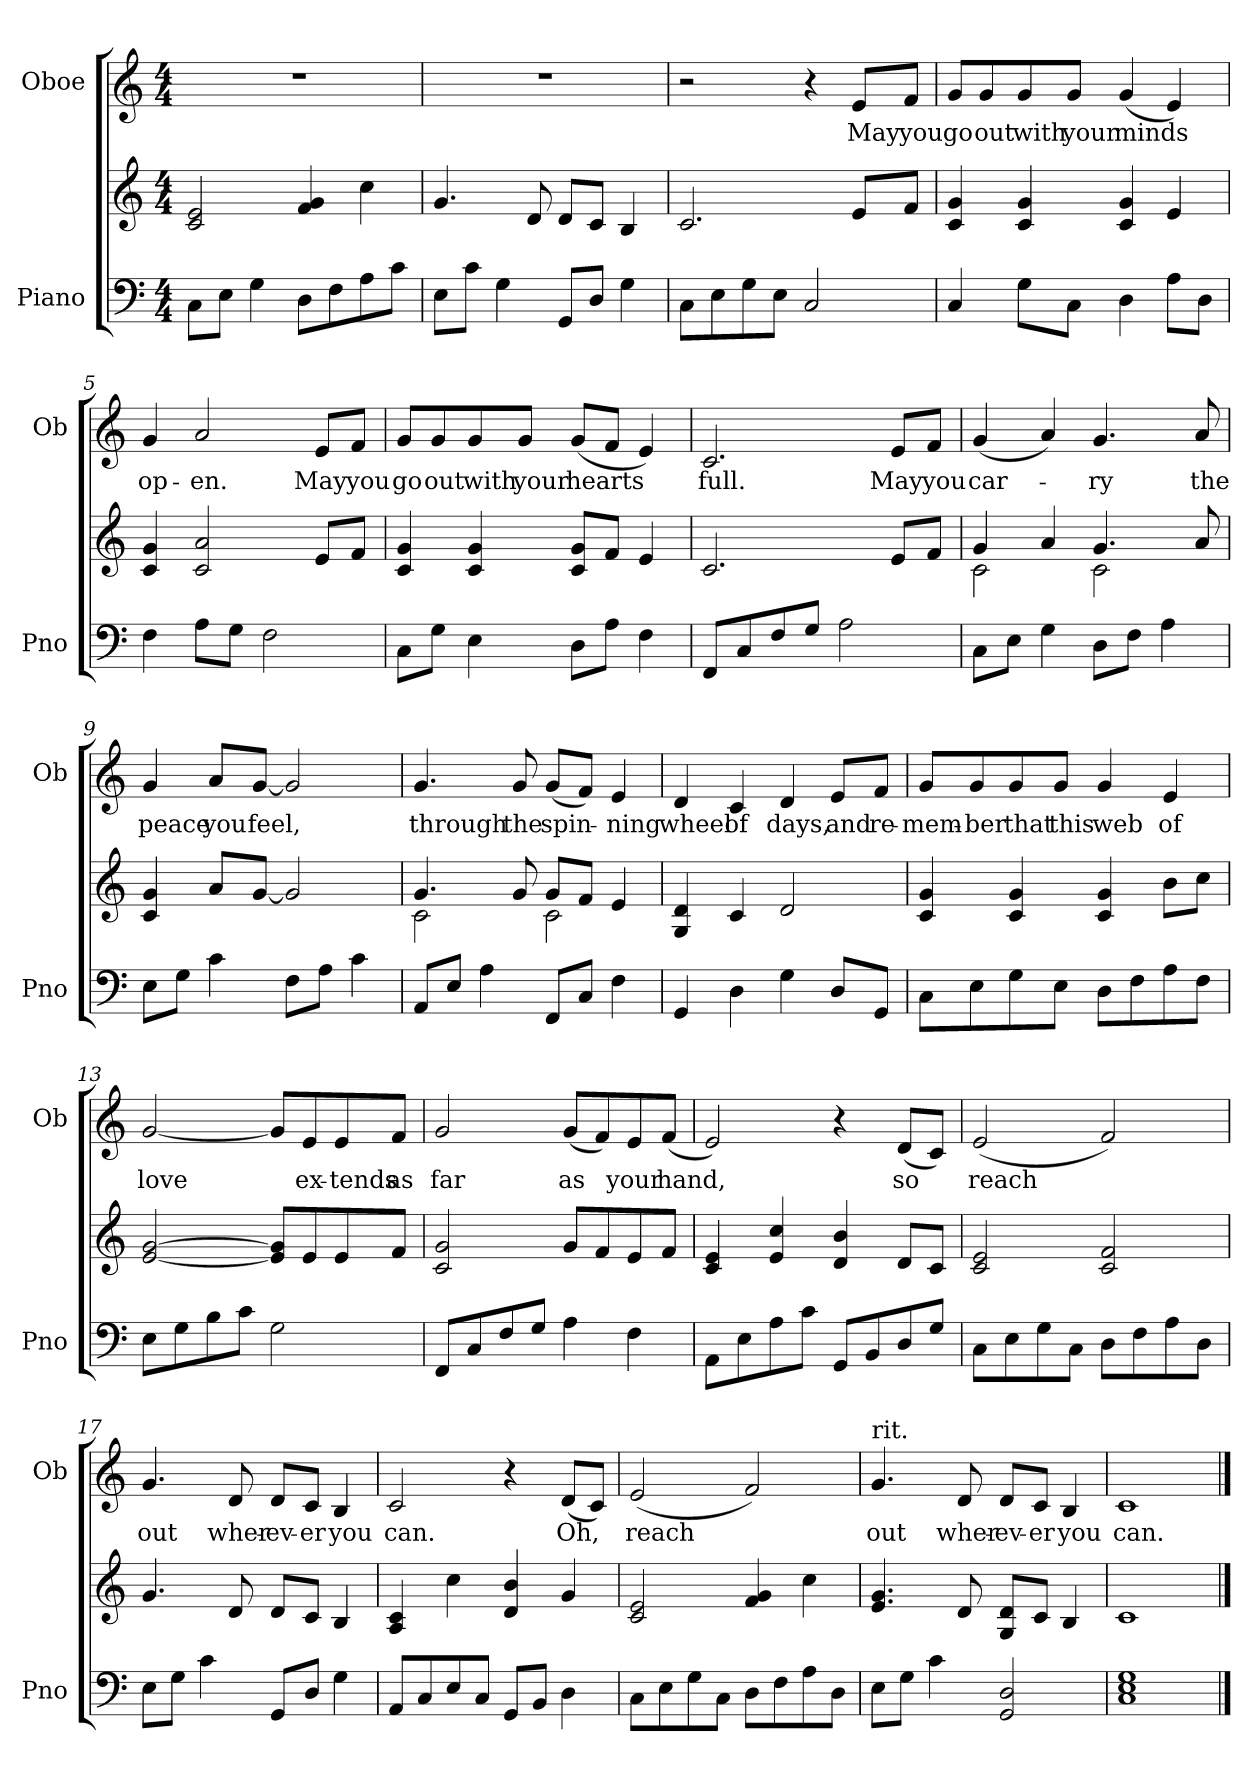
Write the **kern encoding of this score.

**kern	**kern	**kern	**text
*part2	*part2	*part1	*part1
*staff3	*staff2	*staff1	*staff1
*I"Piano	*	*I"Oboe	*
*I'Pno	*	*I'Ob	*
*clefF4	*clefG2	*clefG2	*
*k[]	*k[]	*k[]	*
*M4/4	*M4/4	*M4/4	*
=1	=1	=1	=1
!	!	!LO:TX:a:t=With love	!
*	*	*^	*
8C\L	2c/ 2e/	1r	4ryy	.
8E\J	.	.	.	.
*	*	*MM100	*	*
4G\	.	.	2.ryy	.
8D\L	4f/ 4g/	.	.	.
8F\	.	.	.	.
8A\	4cc\	.	.	.
8c\J	.	.	.	.
*	*	*v	*v	*
=2	=2	=2	=2
8E\L	4.g/	1r	.
8c\J	.	.	.
4G\	.	.	.
.	8d/	.	.
8GG/L	8d/L	.	.
8D/J	8c/J	.	.
4G\	4B/	.	.
=3	=3	=3	=3
8C\L	2.c/	2r	.
8E\	.	.	.
8G\	.	.	.
8E\J	.	.	.
2C/	.	4r	.
!	!	!	!LO:LY:b
.	8e/L	8e/L	May
!	!	!	!LO:LY:b
.	8f/J	8f/J	you
=4	=4	=4	=4
!	!	!	!LO:LY:b
4C/	4c/ 4g/	8g/L	go
!	!	!	!LO:LY:b
.	.	8g/	out
!	!	!	!LO:LY:b
8G\L	4c/ 4g/	8g/	with
!	!	!	!LO:LY:b
8C\J	.	8g/J	your
!	!	!	!LO:LY:b
4D\	4c/ 4g/	(<4g/	minds
8A\L	4e/	4e/)	.
8D\J	.	.	.
!!LO:LB:g=z
=5	=5	=5	=5
!	!	!	!LO:LY:b
4F\	4c/ 4g/	4g/	op-
!	!	!	!LO:LY:b
8A\L	2c/ 2a/	2a/	-en.
8G\J	.	.	.
2F\	.	.	.
!	!	!	!LO:LY:b
.	8e/L	8e/L	May
!	!	!	!LO:LY:b
.	8f/J	8f/J	you
=6	=6	=6	=6
!	!	!	!LO:LY:b
8C\L	4c/ 4g/	8g/L	go
!	!	!	!LO:LY:b
8G\J	.	8g/	out
!	!	!	!LO:LY:b
4E\	4c/ 4g/	8g/	with
!	!	!	!LO:LY:b
.	.	8g/J	your
!	!	!	!LO:LY:b
8D\L	8c/ 8g/L	(<8g/L	hearts
8A\J	8f/J	8f/J	.
4F\	4e/	4e/)	.
=7	=7	=7	=7
!	!	!	!LO:LY:b
8FF/L	2.c/	2.c/	full.
8C/	.	.	.
8F/	.	.	.
8G/J	.	.	.
2A\	.	.	.
!	!	!	!LO:LY:b
.	8e/L	8e/L	May
!	!	!	!LO:LY:b
.	8f/J	8f/J	you
=8	=8	=8	=8
*	*^	*	*
!	!	!	!	!LO:LY:b
8C\L	4g/	2c\	(<4g/	car-
8E\J	.	.	.	.
4G\	4a/	.	4a/)	.
!	!	!	!	!LO:LY:b
8D\L	4.g/	2c\	4.g/	-ry
8F\J	.	.	.	.
4A\	.	.	.	.
!	!	!	!	!LO:LY:b
.	8a/	.	8a/	the
*	*v	*v	*	*
!!LO:LB:g=z
=9	=9	=9	=9
!	!	!	!LO:LY:b
8E\L	4c/ 4g/	4g/	peace
8G\J	.	.	.
!	!	!	!LO:LY:b
4c\	8a/L	8a/L	you
!	!	!	!LO:LY:b
.	[<8g/J	[<8g/J	feel,
8F\L	2g/]	2g/]	.
8A\J	.	.	.
4c\	.	.	.
=10	=10	=10	=10
*	*^	*	*
!	!	!	!	!LO:LY:b
8AA/L	4.g/	2c\	4.g/	through
8E/J	.	.	.	.
4A\	.	.	.	.
!	!	!	!	!LO:LY:b
.	8g/	.	8g/	the
!	!	!	!	!LO:LY:b
8FF/L	8g/L	2c\	(<8g/L	spin-
8C/J	8f/J	.	8f/J)	.
!	!	!	!	!LO:LY:b
4F\	4e/	.	4e/	-ning
*	*v	*v	*	*
=11	=11	=11	=11
!	!	!	!LO:LY:b
4GG/	4G/ 4d/	4d/	wheel
!	!	!	!LO:LY:b
4D\	4c/	4c/	of
!	!	!	!LO:LY:b
4G\	2d/	4d/	days,
!	!	!	!LO:LY:b
8D/L	.	8e/L	and
!	!	!	!LO:LY:b
8GG/J	.	8f/J	re-
=12	=12	=12	=12
!	!	!	!LO:LY:b
8C\L	4c/ 4g/	8g/L	-mem-
!	!	!	!LO:LY:b
8E\	.	8g/	-ber
!	!	!	!LO:LY:b
8G\	4c/ 4g/	8g/	that
!	!	!	!LO:LY:b
8E\J	.	8g/J	this
!	!	!	!LO:LY:b
8D\L	4c/ 4g/	4g/	web
8F\	.	.	.
!	!	!	!LO:LY:b
8A\	8b\L	4e/	of
8F\J	8cc\J	.	.
!!LO:PB:g=z
=13	=13	=13	=13
!	!	!	!LO:LY:b
8E\L	[<2e/ [>2g/	[<2g/	love
8G\	.	.	.
8B\	.	.	.
8c\J	.	.	.
2G\	8e/] 8g/]L	8g/L]	.
!	!	!	!LO:LY:b
.	8e/	8e/	ex-
!	!	!	!LO:LY:b
.	8e/	8e/	-tends
!	!	!	!LO:LY:b
.	8f/J	8f/J	as
=14	=14	=14	=14
!	!	!	!LO:LY:b
8FF/L	2c/ 2g/	2g/	far
8C/	.	.	.
8F/	.	.	.
8G/J	.	.	.
!	!	!	!LO:LY:b
4A\	8g/L	(<8g/L	as
.	8f/	8f/)	.
!	!	!	!LO:LY:b
4F\	8e/	8e/	your
!	!	!	!LO:LY:b
.	8f/J	(<8f/J	hand,
=15	=15	=15	=15
8AA\L	4c/ 4e/	2e/)	.
8E\	.	.	.
8A\	4e/ 4cc/	.	.
8c\J	.	.	.
8GG/L	4d/ 4b/	4r	.
8BB/	.	.	.
!	!	!	!LO:LY:b
8D/	8d/L	(<8d/L	so
8G/J	8c/J	8c/J)	.
=16	=16	=16	=16
!	!	!	!LO:LY:b
8C\L	2c/ 2e/	(<2e/	reach
8E\	.	.	.
8G\	.	.	.
8C\J	.	.	.
8D\L	2c/ 2f/	2f/)	.
8F\	.	.	.
8A\	.	.	.
8D\J	.	.	.
!!LO:LB:g=z
=17	=17	=17	=17
!	!	!	!LO:LY:b
8E\L	4.g/	4.g/	out
8G\J	.	.	.
4c\	.	.	.
!	!	!	!LO:LY:b
.	8d/	8d/	wher-
!	!	!	!LO:LY:b
8GG/L	8d/L	8d/L	-ev-
!	!	!	!LO:LY:b
8D/J	8c/J	8c/J	-er
!	!	!	!LO:LY:b
4G\	4B/	4B/	you
=18	=18	=18	=18
!	!	!	!LO:LY:b
8AA/L	4A/ 4c/	2c/	can.
8C/	.	.	.
8E/	4cc\	.	.
8C/J	.	.	.
8GG/L	4d/ 4b/	4r	.
8BB/J	.	.	.
!	!	!	!LO:LY:b
4D\	4g/	(<8d/L	Oh,
.	.	8c/J)	.
=19	=19	=19	=19
!	!	!	!LO:LY:b
8C\L	2c/ 2e/	(<2e/	reach
8E\	.	.	.
8G\	.	.	.
8C\J	.	.	.
8D\L	4f/ 4g/	2f/)	.
8F\	.	.	.
8A\	4cc\	.	.
8D\J	.	.	.
=20	=20	=20	=20
!	!	!LO:TX:a:t=rit.	!
!	!	!	!LO:LY:b
8E\L	4.e/ 4.g/	4.g/	out
8G\J	.	.	.
4c\	.	.	.
!	!	!	!LO:LY:b
.	8d/	8d/	wher-
!	!	!	!LO:LY:b
2GG/ 2D/	8G/ 8d/L	8d/L	-ev-
!	!	!	!LO:LY:b
.	8c/J	8c/J	-er
!	!	!	!LO:LY:b
.	4B/	4B/	you
=21	=21	=21	=21
!	!	!	!LO:LY:b
1C 1E 1G	1c	1c	can.
==	==	==	==
*-	*-	*-	*-
